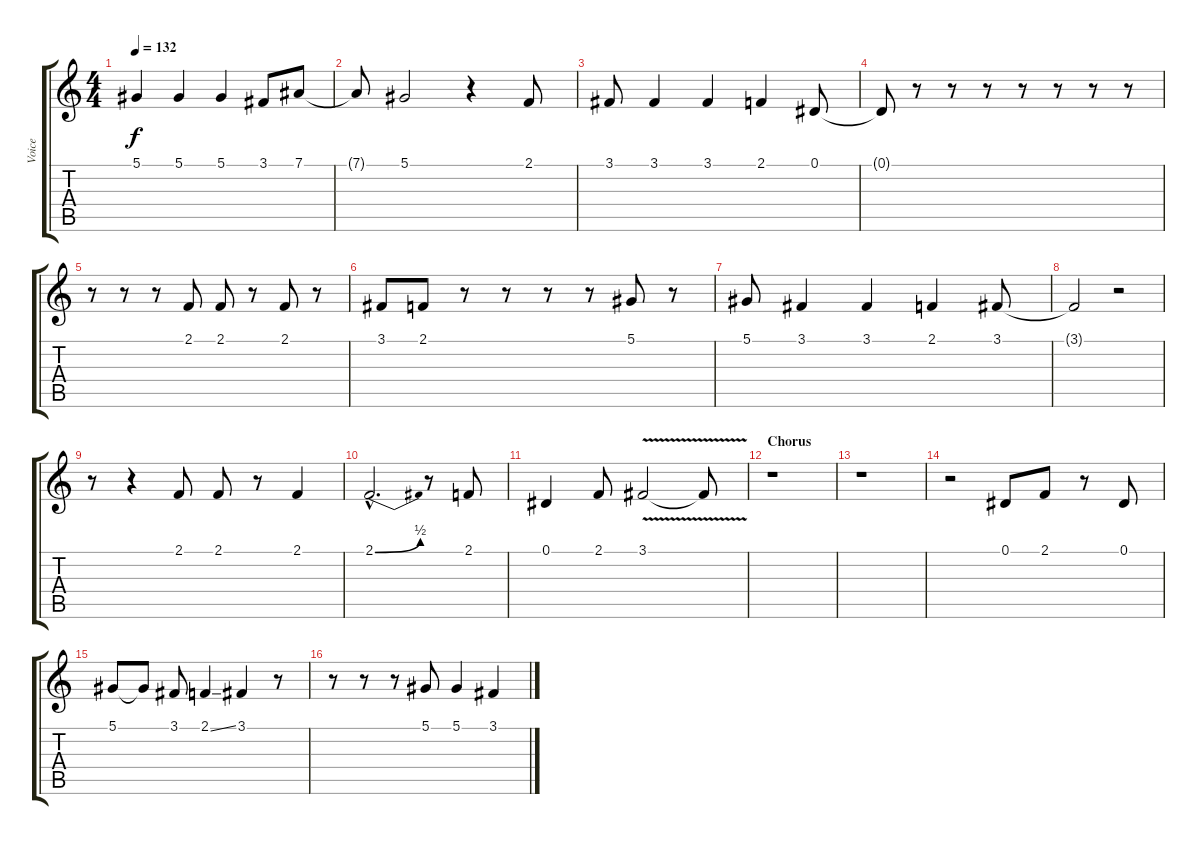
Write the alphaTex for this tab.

\track ("Voice" "Voice") {instrument lead1square}
\staff {score tabs}
\tuning (Eb4 Bb3 Gb3 Db3 Ab2 Eb2) {hide}
\ts (4 4)
\tempo 132
\clef g2
\ks c
5.1.4{dy f} 5.1.4 5.1.4 3.1.8 7.1.8 |
7.1{t}.8 5.1.2 r.4 2.1.8 |
3.1.8 3.1.4 3.1.4 2.1.4 0.1.8 |
0.1{t}.8 r.8 r.8 r.8 r.8 r.8 r.8 r.8 |
r.8 r.8 r.8 2.1.8 2.1.8 r.8 2.1.8 r.8 |
3.1.8 2.1.8 r.8 r.8 r.8 r.8 5.1.8 r.8 |
5.1.8 3.1.4 3.1.4 2.1.4 3.1.8 |
3.1{t}.2 r.2 |
r.8 r.4 2.1.8 2.1.8 r.8 2.1.4 |
2.1{be (bend 0 0 60 2) hac}.2{d} r.8 2.1.8 |
0.1.4 2.1.8 3.1{v}.2 3.1{t}.8 |
\section ("" "Chorus")
r.1 |
r.1 |
r.2 0.1.8 2.1.8 r.8 0.1.8 |
5.1.8 5.1{t}.8 3.1.8 2.1{ss}.4 3.1.4 r.8 |
r.8 r.8 r.8 5.1.8 5.1.4 3.1.4
